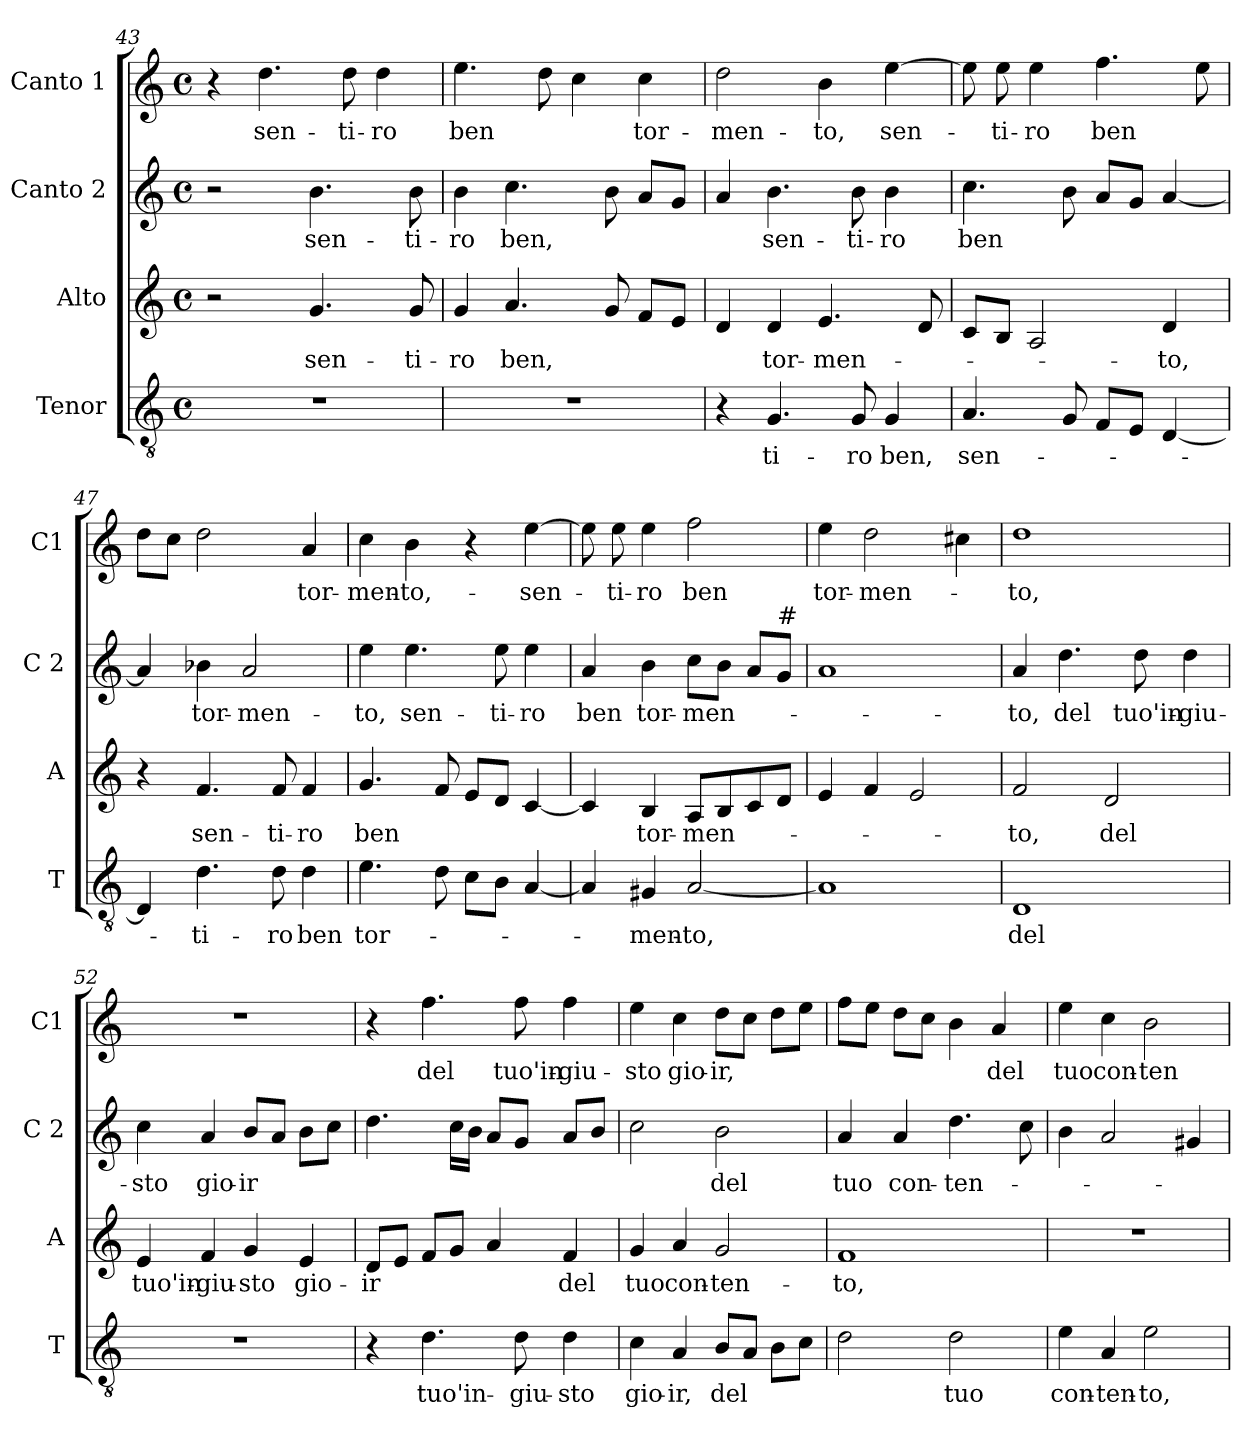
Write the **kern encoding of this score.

**kern	**text	**kern	**text	**kern	**text	**kern	**text
*part4	*part4	*part3	*part3	*part2	*part2	*part1	*part1
*staff4	*staff4	*staff3	*staff3	*staff2	*staff2	*staff1	*staff1
*I"Tenor	*	*I"Alto	*	*I"Canto 2	*	*I"Canto 1	*
*I'T	*	*I'A	*	*I'C 2	*	*I'C1	*
!!LO:LB:g=z
*clefGv2	*	*clefG2	*	*clefG2	*	*clefG2	*
*k[]	*	*k[]	*	*k[]	*	*k[]	*
*C:	*	*C:	*	*C:	*	*C:	*
*M4/4	*	*M4/4	*	*M4/4	*	*M4/4	*
*met(c)	*	*met(c)	*	*met(c)	*	*met(c)	*
=43	=43	=43	=43	=43	=43	=43	=43
1r	.	2r	.	2r	.	4r	.
!	!	!	!	!	!	!	!LO:LY:b
.	.	.	.	.	.	4.dd\	sen-
!	!	!	!LO:LY:b	!	!LO:LY:b	!	!
.	.	4.g/	sen-	4.b\	sen-	.	.
!	!	!	!	!	!	!	!LO:LY:b
.	.	.	.	.	.	8dd\	-ti-
!	!	!	!	!	!	!	!LO:LY:b
.	.	.	.	.	.	4dd\	-ro
!	!	!	!LO:LY:b	!	!LO:LY:b	!	!
.	.	8g/	-ti-	8b\	-ti-	.	.
=44	=44	=44	=44	=44	=44	=44	=44
!	!	!	!LO:LY:b	!	!LO:LY:b	!	!LO:LY:b
1r	.	4g/	-ro	4b\	-ro	4.ee\	ben
!	!	!	!LO:LY:b	!	!LO:LY:b	!	!
.	.	4.a/	ben,	4.cc\	ben,	.	.
.	.	.	.	.	.	8dd\	.
.	.	.	.	.	.	4cc\	.
.	.	8g/	.	8b\	.	.	.
!	!	!	!	!	!	!	!LO:LY:b
.	.	8f/L	.	8a/L	.	4cc\	tor-
.	.	8e/J	.	8g/J	.	.	.
=45	=45	=45	=45	=45	=45	=45	=45
!	!	!	!	!	!	!	!LO:LY:b
4r	.	4d/	.	4a/	.	2dd\	-men-
!	!LO:LY:b	!	!LO:LY:b	!	!LO:LY:b	!	!
4.G/	-ti-	4d/	tor-	4.b\	sen-	.	.
!	!	!	!LO:LY:b	!	!	!	!LO:LY:b
.	.	4.e/	-men-	.	.	4b\	-to,
!	!LO:LY:b	!	!	!	!LO:LY:b	!	!
8G/	-ro	.	.	8b\	-ti-	.	.
!	!LO:LY:b	!	!	!	!LO:LY:b	!	!LO:LY:b
4G/	ben,	.	.	4b\	-ro	[4ee\	sen-
.	.	8d/	.	.	.	.	.
=46	=46	=46	=46	=46	=46	=46	=46
!	!LO:LY:b	!	!	!	!LO:LY:b	!	!
4.A/	sen-	8c/L	.	4.cc\	ben	8ee\]	.
!	!	!	!	!	!	!	!LO:LY:b
.	.	8B/J	.	.	.	8ee\	-ti-
!	!	!	!	!	!	!	!LO:LY:b
.	.	2A/	.	.	.	4ee\	-ro
8G/	.	.	.	8b\	.	.	.
!	!	!	!	!	!	!	!LO:LY:b
8F/L	.	.	.	8a/L	.	4.ff\	ben
8E/J	.	.	.	8g/J	.	.	.
!	!	!	!LO:LY:b	!	!	!	!
[4D/	.	4d/	-to,	[4a/	.	.	.
.	.	.	.	.	.	8ee\	.
=47	=47	=47	=47	=47	=47	=47	=47
4D/]	.	4r	.	4a/]	.	8dd\L	.
.	.	.	.	.	.	8cc\J	.
!	!LO:LY:b	!	!LO:LY:b	!	!LO:LY:b	!	!
4.d\	-ti-	4.f/	sen-	4b-X\	tor-	2dd\	.
!	!	!	!	!	!LO:LY:b	!	!
.	.	.	.	2a/	-men-	.	.
!	!LO:LY:b	!	!LO:LY:b	!	!	!	!
8d\	-ro	8f/	-ti-	.	.	.	.
!	!LO:LY:b	!	!LO:LY:b	!	!	!	!LO:LY:b
4d\	ben	4f/	-ro	.	.	4a/	tor-
!!LO:LB:g=z
=48	=48	=48	=48	=48	=48	=48	=48
!	!LO:LY:b	!	!LO:LY:b	!	!LO:LY:b	!	!LO:LY:b
4.e\	tor-	4.g/	ben	4ee\	-to,	4cc\	-men-
!	!	!	!	!	!LO:LY:b	!	!LO:LY:b
.	.	.	.	4.ee\	sen-	4b\	-to,-
8d\	.	8f/	.	.	.	.	.
8c\L	.	8e/L	.	.	.	4r	.
!	!	!	!	!	!LO:LY:b	!	!
8B\J	.	8d/J	.	8ee\	-ti-	.	.
!	!	!	!	!	!LO:LY:b	!	!LO:LY:b
[4A/	.	[4c/	.	4ee\	-ro	[4ee\	-sen-
=49	=49	=49	=49	=49	=49	=49	=49
!	!	!	!	!	!LO:LY:b	!	!
4A/]	.	4c/]	.	4a/	ben	8ee\]	.
!	!	!	!	!	!	!	!LO:LY:b
.	.	.	.	.	.	8ee\	-ti-
!	!LO:LY:b	!	!LO:LY:b	!	!LO:LY:b	!	!LO:LY:b
4G#X/	-men-	4B/	tor-	4b\	tor-	4ee\	-ro
!	!LO:LY:b	!	!LO:LY:b	!	!LO:LY:b	!	!LO:LY:b
[2A/	-to,	8A/L	-men-	8cc\L	-men-	2ff\	ben
.	.	8B/	.	8b\J	.	.	.
.	.	8c/	.	8a/L	.	.	.
!	!	!	!	!LO:TX:a:t=#	!	!	!
.	.	8d/J	.	8g/J	.	.	.
=50	=50	=50	=50	=50	=50	=50	=50
!	!	!	!	!	!	!	!LO:LY:b
1A]	.	4e/	.	1a	.	4ee\	tor-
!	!	!	!	!	!	!	!LO:LY:b
.	.	4f/	.	.	.	2dd\	-men-
.	.	2e/	.	.	.	.	.
.	.	.	.	.	.	4cc#X\	.
=51	=51	=51	=51	=51	=51	=51	=51
!	!LO:LY:b	!	!LO:LY:b	!	!LO:LY:b	!	!LO:LY:b
1D	del	2f/	-to,	4a/	-to,	1dd	-to,
!	!	!	!	!	!LO:LY:b	!	!
.	.	.	.	4.dd\	del	.	.
!	!	!	!LO:LY:b	!	!	!	!
.	.	2d/	del	.	.	.	.
!	!	!	!	!	!LO:LY:b	!	!
.	.	.	.	8dd\	tuo'in-	.	.
!	!	!	!	!	!LO:LY:b	!	!
.	.	.	.	4dd\	-giu-	.	.
=52	=52	=52	=52	=52	=52	=52	=52
!	!	!	!LO:LY:b	!	!LO:LY:b	!	!
1r	.	4e/	tuo'in-	4cc\	-sto	1r	.
!	!	!	!LO:LY:b	!	!LO:LY:b	!	!
.	.	4f/	-giu-	4a/	gio-	.	.
!	!	!	!LO:LY:b	!	!LO:LY:b	!	!
.	.	4g/	-sto	8b/L	-ir	.	.
.	.	.	.	8a/J	.	.	.
!	!	!	!LO:LY:b	!	!	!	!
.	.	4e/	gio-	8b\L	.	.	.
.	.	.	.	8cc\J	.	.	.
!!LO:PB:g=z
=53	=53	=53	=53	=53	=53	=53	=53
!	!	!	!LO:LY:b	!	!	!	!
4r	.	8d/L	-ir	4.dd\	.	4r	.
.	.	8e/J	.	.	.	.	.
!	!LO:LY:b	!	!	!	!	!	!LO:LY:b
4.d\	tuo'in-	8f/L	.	.	.	4.ff\	del
.	.	8g/J	.	16cc\LL	.	.	.
.	.	.	.	16b\JJ	.	.	.
.	.	4a/	.	8a/L	.	.	.
!	!LO:LY:b	!	!	!	!	!	!LO:LY:b
8d\	-giu-	.	.	8g/J	.	8ff\	tuo'in-
!	!LO:LY:b	!	!LO:LY:b	!	!	!	!LO:LY:b
4d\	-sto	4f/	del	8a/L	.	4ff\	-giu-
.	.	.	.	8b/J	.	.	.
=54	=54	=54	=54	=54	=54	=54	=54
!	!LO:LY:b	!	!LO:LY:b	!	!	!	!LO:LY:b
4c\	gio-	4g/	tuo	2cc\	.	4ee\	-sto
!	!LO:LY:b	!	!LO:LY:b	!	!	!	!LO:LY:b
4A/	-ir,	4a/	con-	.	.	4cc\	gio-
!	!LO:LY:b	!	!LO:LY:b	!	!LO:LY:b	!	!LO:LY:b
8B/L	del	2g/	-ten-	2b\	del	8dd\L	-ir,
8A/J	.	.	.	.	.	8cc\J	.
8B\L	.	.	.	.	.	8dd\L	.
8c\J	.	.	.	.	.	8ee\J	.
=55	=55	=55	=55	=55	=55	=55	=55
!	!	!	!LO:LY:b	!	!LO:LY:b	!	!
2d\	.	1f	-to,	4a/	tuo	8ff\L	.
.	.	.	.	.	.	8ee\J	.
!	!	!	!	!	!LO:LY:b	!	!
.	.	.	.	4a/	con-	8dd\L	.
.	.	.	.	.	.	8cc\J	.
!	!LO:LY:b	!	!	!	!LO:LY:b	!	!
2d\	tuo	.	.	4.dd\	-ten-	4b\	.
!	!	!	!	!	!	!	!LO:LY:b
.	.	.	.	.	.	4a/	del
.	.	.	.	8cc\	.	.	.
=56	=56	=56	=56	=56	=56	=56	=56
!	!LO:LY:b	!	!	!	!	!	!LO:LY:b
4e\	con-	1r	.	4b\	.	4ee\	tuo
!	!LO:LY:b	!	!	!	!	!	!LO:LY:b
4A/	-ten-	.	.	2a/	.	4cc\	con-
!	!LO:LY:b	!	!	!	!	!	!LO:LY:b
2e\	-to,	.	.	.	.	2b\	-ten-
.	.	.	.	4g#X/	.	.	.
=	=	=	=	=	=	=	=
*-	*-	*-	*-	*-	*-	*-	*-
